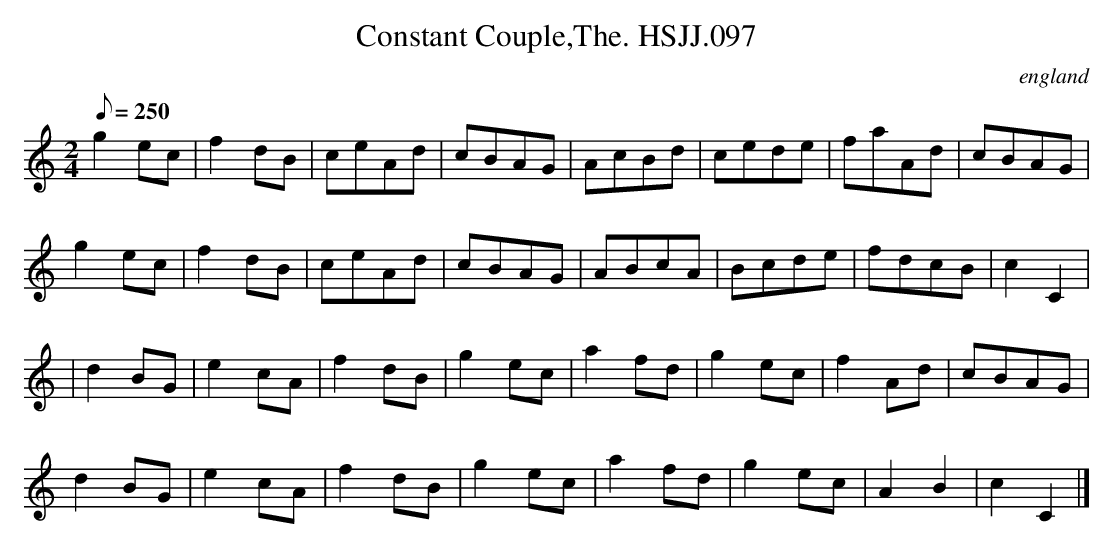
X:1
T:Constant Couple,The. HSJJ.097
O:england
M:2/4
L:1/8
Q:250
K:C
g2ec|f2dB|ceAd|cBAG|AcBd|cede|faAd|cBAG|
g2ec|f2dB|ceAd|cBAG|ABcA|Bcde|fdcB|c2C2|
|d2BG|e2cA|f2dB|g2ec|a2fd|g2ec|f2Ad|cBAG|
d2BG|e2cA|f2dB|g2ec|a2fd|g2ec|A2B2|c2C2|]
